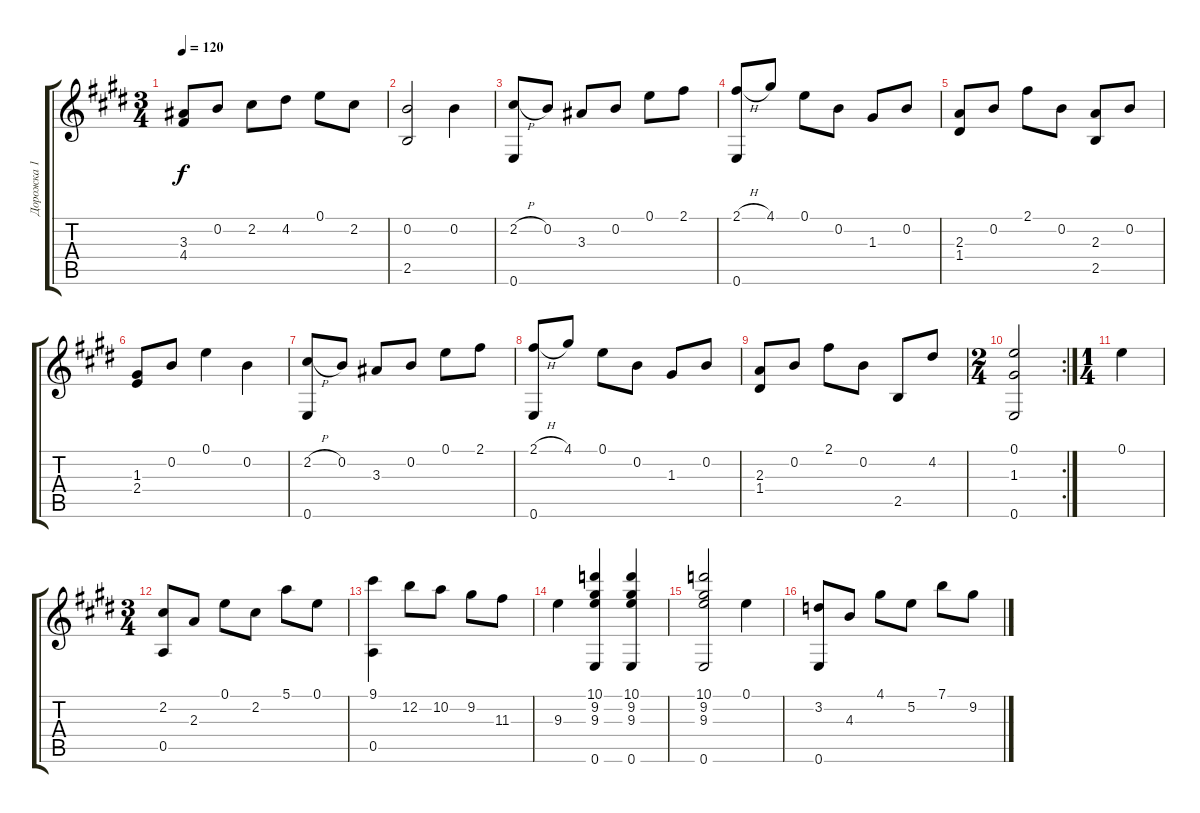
\track ("Дорожка 1" "Дорожка 1") {instrument acousticguitarnylon}
\staff {score tabs}
\tuning (E4 B3 G3 D3 A2 E2) {hide}
\ts (3 4)
\tempo 120
\clef g2
\ks e
(3.3 4.4).8{dy f} 0.2.8 2.2.8 4.2.8 0.1.8 2.2.8 |
(0.2 2.5).2 0.2.4 |
(2.2{h} 0.6).8 0.2.8 3.3.8 0.2.8 0.1.8 2.1.8 |
(2.1{h} 0.6).8 4.1.8 0.1.8 0.2.8 1.3.8 0.2.8 |
(2.3 1.4).8 0.2.8 2.1.8 0.2.8 (2.3 2.5).8 0.2.8 |
(1.3 2.4).8 0.2.8 0.1.4 0.2.4 |
(2.2{h} 0.6).8 0.2.8 3.3.8 0.2.8 0.1.8 2.1.8 |
(2.1{h} 0.6).8 4.1.8 0.1.8 0.2.8 1.3.8 0.2.8 |
(2.3 1.4).8 0.2.8 2.1.8 0.2.8 2.5.8 4.2.8 |
\rc 2
\ts (2 4)
(0.1 1.3 0.6).2 |
\ts (1 4)
0.1.4 |
\ts (3 4)
(2.2 0.5).8 2.3.8 0.1.8 2.2.8 5.1.8 0.1.8 |
(9.1 0.5).4 12.2.8 10.2.8 9.2.8 11.3.8 |
9.3.4 (10.1 9.2 9.3 0.6).4 (10.1 9.2 9.3 0.6).4 |
(10.1 9.2 9.3 0.6).2 0.1.4 |
(3.2 0.6).8 4.3.8 4.1.8 5.2.8 7.1.8 9.2.8
